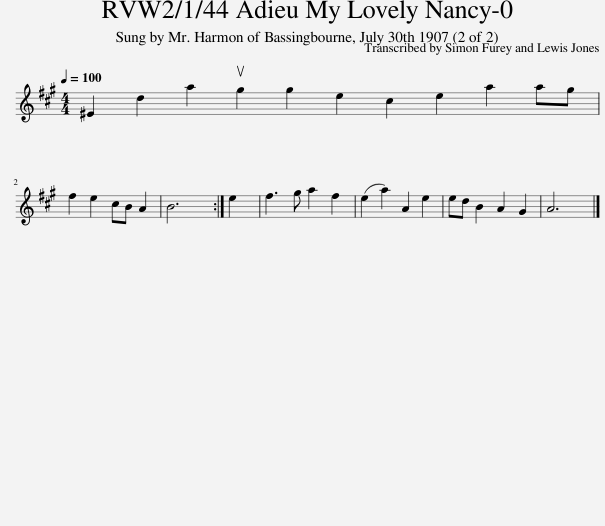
X:1
L:1/8
Q:1/4=100
M:4/4
I:linebreak $
K:A
V:1 treble
V:1
 ^E2 d2 a2 ug2 g2 e2 c2 e2 a2 ag |$ f2 e2 cB A2 | B6 :| e2 | f3 g a2 f2 | %5
 (e2 a2) A2 e2 | ed B2 A2 G2 | A6 |] %8
